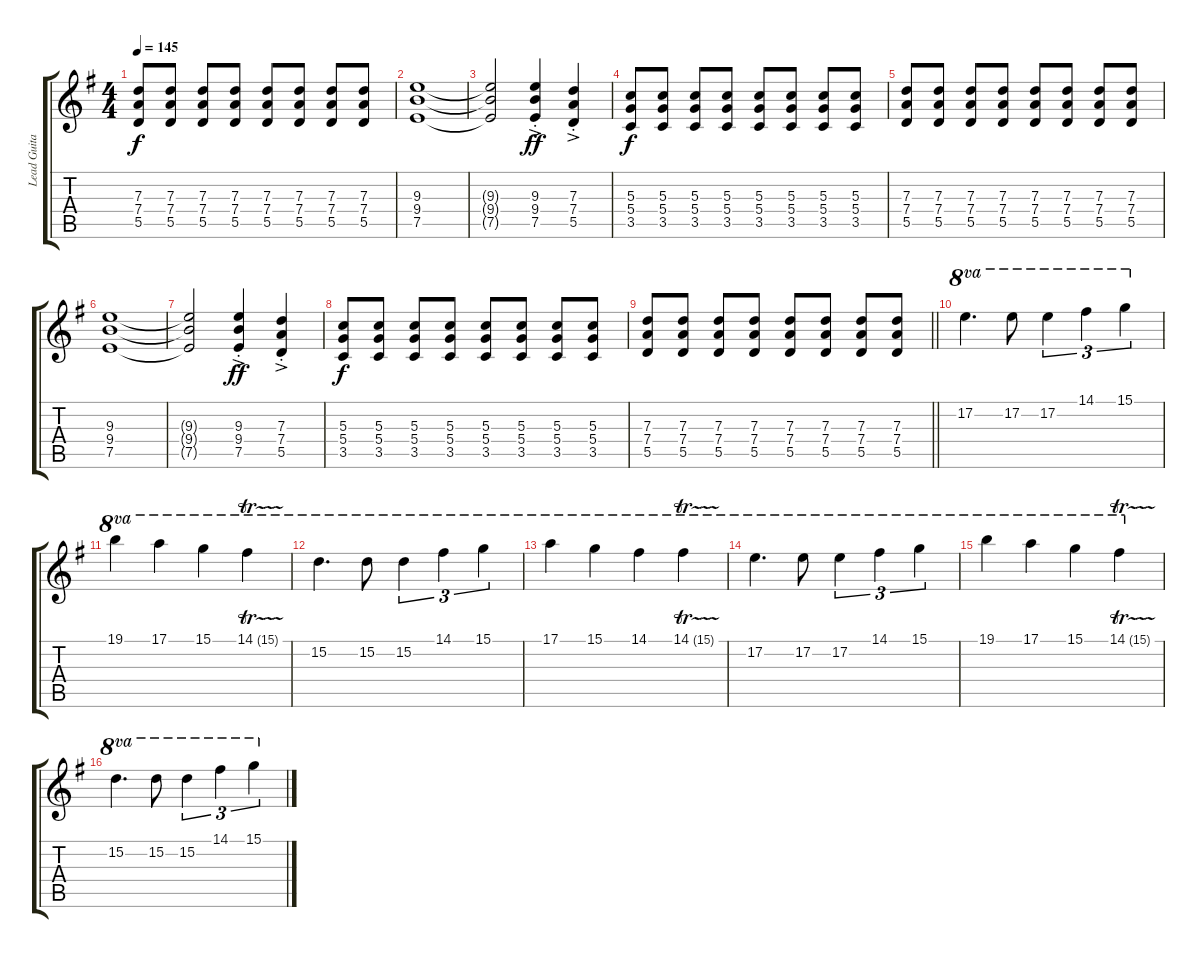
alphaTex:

\track ("Lead Guitar" "Lead Guita") {instrument distortionguitar}
\staff {score tabs}
\tuning (E4 B3 G3 D3 A2 E2) {hide}
\ts (4 4)
\tempo 145
\clef g2
\ks eminor
(7.3 7.4 5.5).8{dy f} (7.3 7.4 5.5).8 (7.3 7.4 5.5).8 (7.3 7.4 5.5).8 (7.3 7.4 5.5).8 (7.3 7.4 5.5).8 (7.3 7.4 5.5).8 (7.3 7.4 5.5).8 |
(9.3 9.4 7.5).1 |
(9.3{t} 9.4{t} 7.5{t}).2 (9.3{ac st} 9.4{ac st} 7.5{ac st}).4{dy ff} (7.3{ac st} 7.4{ac st} 5.5{ac st}).4 |
(5.3 5.4 3.5).8{dy f} (5.3 5.4 3.5).8 (5.3 5.4 3.5).8 (5.3 5.4 3.5).8 (5.3 5.4 3.5).8 (5.3 5.4 3.5).8 (5.3 5.4 3.5).8 (5.3 5.4 3.5).8 |
(7.3 7.4 5.5).8 (7.3 7.4 5.5).8 (7.3 7.4 5.5).8 (7.3 7.4 5.5).8 (7.3 7.4 5.5).8 (7.3 7.4 5.5).8 (7.3 7.4 5.5).8 (7.3 7.4 5.5).8 |
(9.3 9.4 7.5).1 |
(9.3{t} 9.4{t} 7.5{t}).2 (9.3{ac st} 9.4{ac st} 7.5{ac st}).4{dy ff} (7.3{ac st} 7.4{ac st} 5.5{ac st}).4 |
(5.3 5.4 3.5).8{dy f} (5.3 5.4 3.5).8 (5.3 5.4 3.5).8 (5.3 5.4 3.5).8 (5.3 5.4 3.5).8 (5.3 5.4 3.5).8 (5.3 5.4 3.5).8 (5.3 5.4 3.5).8 |
\barLineRight lightlight
(7.3 7.4 5.5).8 (7.3 7.4 5.5).8 (7.3 7.4 5.5).8 (7.3 7.4 5.5).8 (7.3 7.4 5.5).8 (7.3 7.4 5.5).8 (7.3 7.4 5.5).8 (7.3 7.4 5.5).8 |
17.2.4{d ot 8va} 17.2.8{ot 8va} 17.2.4{tu (3 2) ot 8va} 14.1.4{tu (3 2) ot 8va} 15.1.4{tu (3 2) ot 8va} |
19.1.4{ot 8va} 17.1.4{ot 8va} 15.1.4{ot 8va} 14.1{tr (15 16)}.4{ot 8va} |
15.2.4{d ot 8va} 15.2.8{ot 8va} 15.2.4{tu (3 2) ot 8va} 14.1.4{tu (3 2) ot 8va} 15.1.4{tu (3 2) ot 8va} |
17.1.4{ot 8va} 15.1.4{ot 8va} 14.1.4{ot 8va} 14.1{tr (15 16)}.4{ot 8va} |
17.2.4{d ot 8va} 17.2.8{ot 8va} 17.2.4{tu (3 2) ot 8va} 14.1.4{tu (3 2) ot 8va} 15.1.4{tu (3 2) ot 8va} |
19.1.4{ot 8va} 17.1.4{ot 8va} 15.1.4{ot 8va} 14.1{tr (15 16)}.4{ot 8va} |
15.2.4{d ot 8va} 15.2.8{ot 8va} 15.2.4{tu (3 2) ot 8va} 14.1.4{tu (3 2) ot 8va} 15.1.4{tu (3 2) ot 8va}
